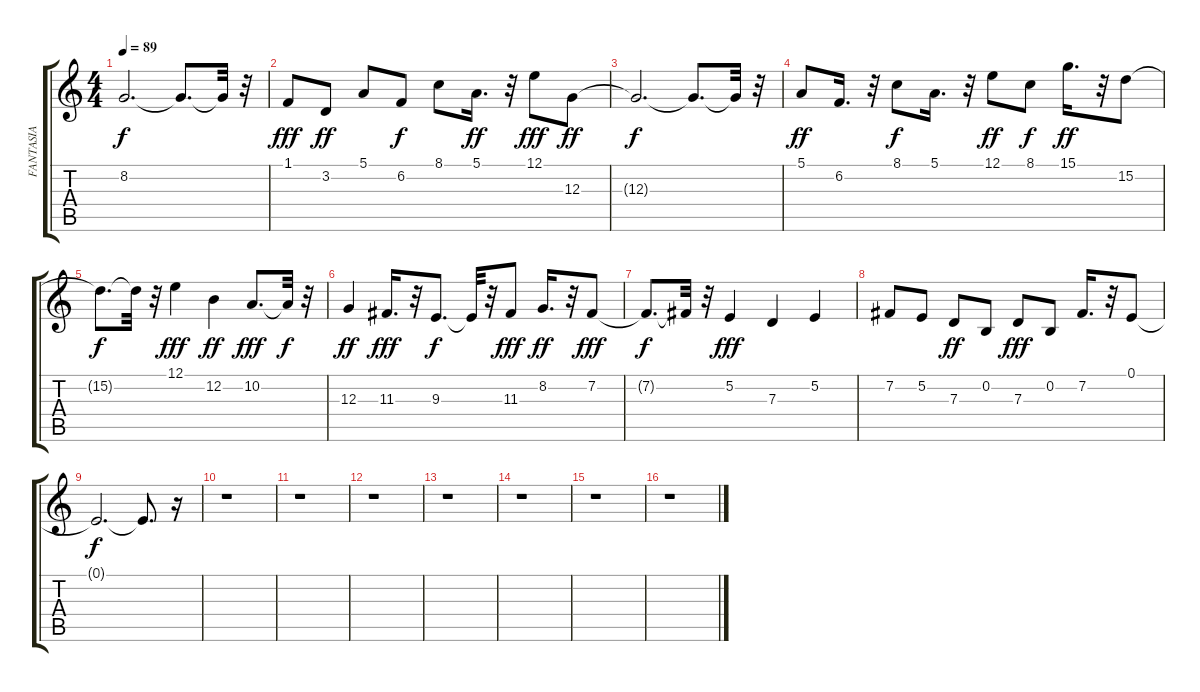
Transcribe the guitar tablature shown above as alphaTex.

\track ("FANTASIA" "FANTASIA") {instrument pad1newage}
\staff {score tabs}
\tuning (E4 B3 G3 D3 A2 E2) {hide}
\ts (4 4)
\tempo 89
\clef g2
\ks c
8.2{t}.2{d dy f} 8.2{t}.8{d} 8.2{t}.32 r.32 |
1.1.8{dy fff} 3.2.8{dy ff} 5.1.8 6.2.8{dy f} 8.1.8 5.1.16{d dy ff} r.32 12.1.8{dy fff} 12.3.8{dy ff} |
12.3{t}.2{d dy f} 12.3{t}.8{d} 12.3{t}.32 r.32 |
5.1.8{dy ff} 6.2.16{d} r.32 8.1.8{dy f} 5.1.16{d} r.32 12.1.8{dy ff} 8.1.8{dy f} 15.1.16{d dy ff} r.32 15.2.8 |
15.2{t}.8{d dy f} 15.2{t}.32 r.32 12.1.4{dy fff} 12.2.4{dy ff} 10.2.8{d dy fff} 10.2{t}.32{dy f} r.32 |
12.3.4{dy ff} 11.3.16{d dy fff} r.32 9.3.8{d dy f} 9.3{t}.32 r.32 11.3.8{dy fff} 8.2.16{d dy ff} r.32 7.2.8{dy fff} |
7.2{t}.8{d dy f} 7.2{t}.32 r.32 5.2.4{dy fff} 7.3.4 5.2.4 |
7.2.8 5.2.8 7.3.8{dy ff} 0.2.8 7.3.8{dy fff} 0.2.8 7.2.16{d} r.32 0.1.8 |
0.1{t}.2{d dy f} 0.1{t}.8{d} r.16 |
r.1 |
r.1 |
r.1 |
r.1 |
r.1 |
r.1 |
r.1
